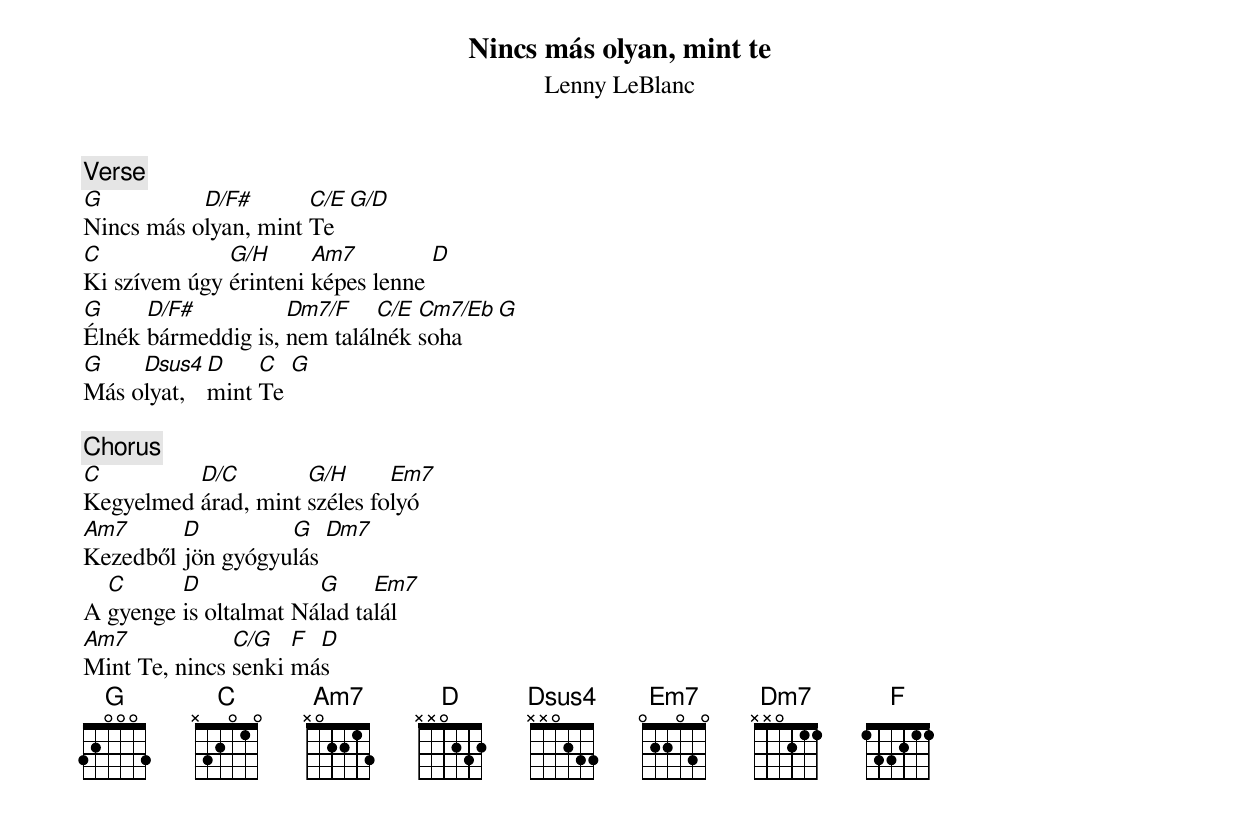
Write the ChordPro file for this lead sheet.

{title: Nincs más olyan, mint te}
{subtitle: Lenny LeBlanc}



{c:Verse}
[G]Nincs más o[D/F#]lyan, mint [C/E]Te [G/D]
[C]Ki szívem úgy [G/H]érinteni [Am7]képes lenne [D]
[G]Élnék [D/F#]bármeddig is, [Dm7/F]nem talál[C/E]nék [Cm7/Eb]soha  [G]
[G]Más o[Dsus4]lyat, [D]mint [C]Te [G]

{c:Chorus}
[C]Kegyelmed [D/C]árad, mint [G/H]széles fo[Em7]lyó
[Am7]Kezedből [D]jön gyógyu[G]lás [Dm7]
A [C]gyenge [D]is oltalmat Ná[G]lad ta[Em7]lál
[Am7]Mint Te, nincs [C/G]senki [F]má[D]s
